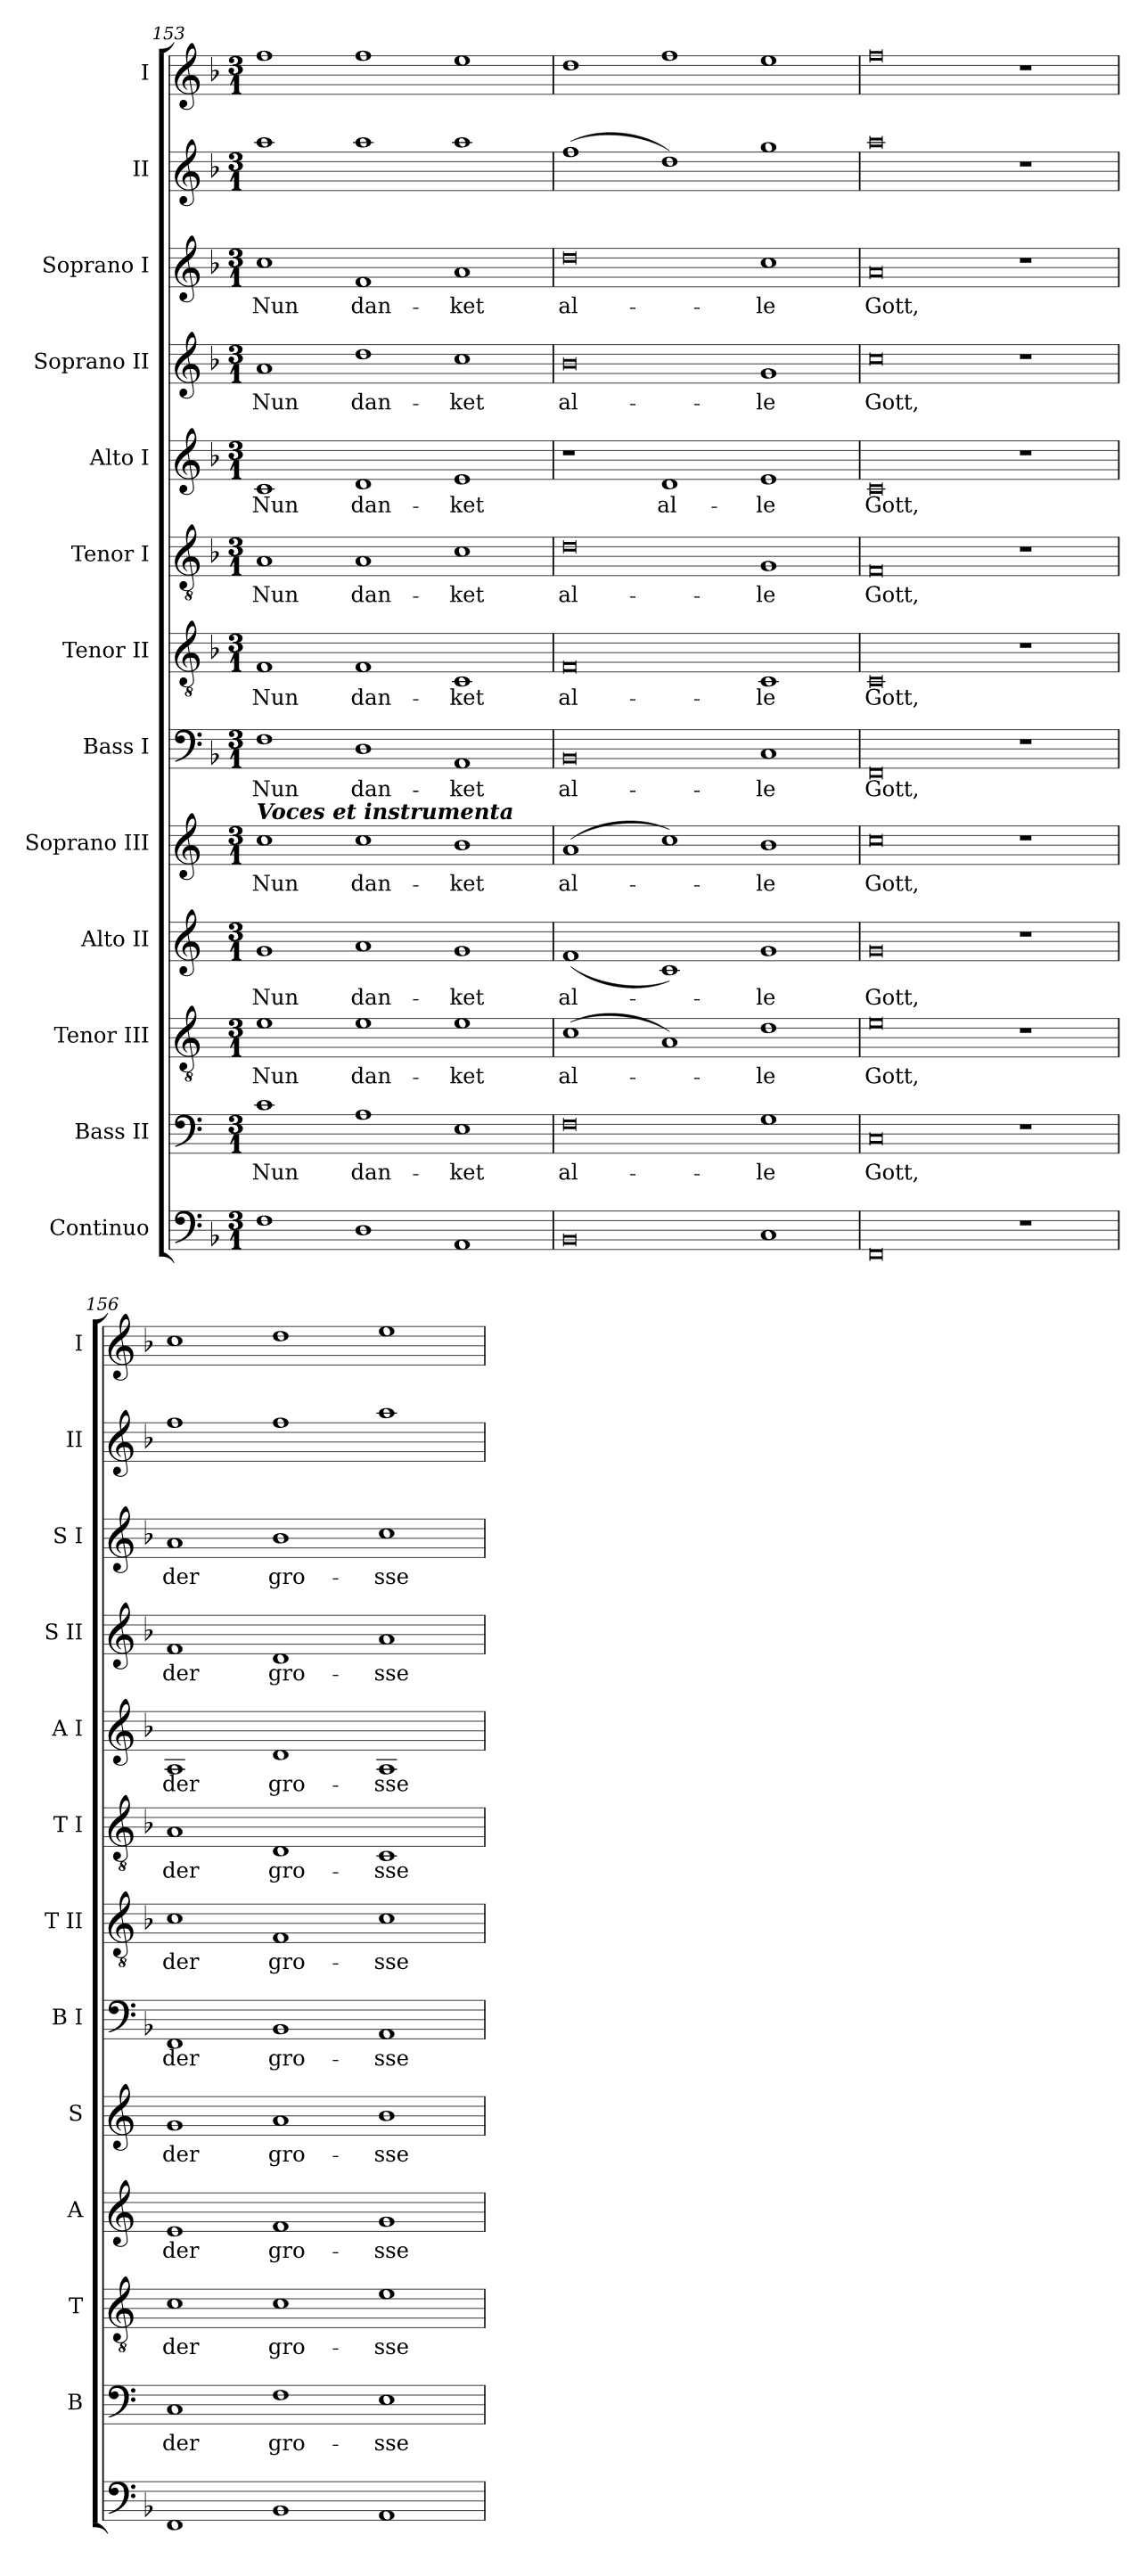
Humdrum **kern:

**kern	**kern	**text	**kern	**text	**kern	**text	**kern	**text	**kern	**text	**kern	**text	**kern	**text	**kern	**text	**kern	**text	**kern	**text	**kern	**kern
*part13	*part12	*part12	*part11	*part11	*part10	*part10	*part9	*part9	*part8	*part8	*part7	*part7	*part6	*part6	*part5	*part5	*part4	*part4	*part3	*part3	*part2	*part1
*staff13	*staff12	*staff12	*staff11	*staff11	*staff10	*staff10	*staff9	*staff9	*staff8	*staff8	*staff7	*staff7	*staff6	*staff6	*staff5	*staff5	*staff4	*staff4	*staff3	*staff3	*staff2	*staff1
*I"Continuo	*I"Bass II	*	*I"Tenor III	*	*I"Alto II	*	*I"Soprano III	*	*I"Bass I	*	*I"Tenor II	*	*I"Tenor I	*	*I"Alto I	*	*I"Soprano II	*	*I"Soprano I	*	*I"II	*I"I
*	*I'B	*	*I'T	*	*I'A	*	*I'S	*	*I'B I	*	*I'T II	*	*I'T I	*	*I'A I	*	*I'S II	*	*I'S I	*	*I'II	*I'I
!!LO:LB:g=z
*clefF4	*clefF4	*	*clefGv2	*	*clefG2	*	*clefG2	*	*clefF4	*	*clefGv2	*	*clefGv2	*	*clefG2	*	*clefG2	*	*clefG2	*	*clefG2	*clefG2
*	*ITrd4c7	*	*ITrd4c7	*	*ITrd4c7	*	*ITrd4c7	*	*	*	*	*	*	*	*	*	*	*	*	*	*	*
*k[b-]	*k[b-]	*	*k[b-]	*	*k[b-]	*	*k[b-]	*	*k[b-]	*	*k[b-]	*	*k[b-]	*	*k[b-]	*	*k[b-]	*	*k[b-]	*	*k[b-]	*k[b-]
*F:	*F:	*	*F:	*	*F:	*	*F:	*	*F:	*	*F:	*	*F:	*	*F:	*	*F:	*	*F:	*	*F:	*F:
*M3/1	*M3/1	*	*M3/1	*	*M3/1	*	*M3/1	*	*M3/1	*	*M3/1	*	*M3/1	*	*M3/1	*	*M3/1	*	*M3/1	*	*M3/1	*M3/1
=153	=153	=153	=153	=153	=153	=153	=153	=153	=153	=153	=153	=153	=153	=153	=153	=153	=153	=153	=153	=153	=153	=153
!	!	!	!	!	!	!	!LO:TX:a:Bi:t=Voces et instrumenta	!	!	!	!	!	!	!	!	!	!	!	!	!	!	!
!	!	!LO:LY:b	!	!LO:LY:b	!	!LO:LY:b	!	!LO:LY:b	!	!LO:LY:b	!	!LO:LY:b	!	!LO:LY:b	!	!LO:LY:b	!	!LO:LY:b	!	!LO:LY:b	!	!
1F	1F	Nun	1A	Nun	1c	Nun	1f	Nun	1F	Nun	1F	Nun	1A	Nun	1c	Nun	1a	Nun	1cc	Nun	1aa	1ff
!	!	!LO:LY:b	!	!LO:LY:b	!	!LO:LY:b	!	!LO:LY:b	!	!LO:LY:b	!	!LO:LY:b	!	!LO:LY:b	!	!LO:LY:b	!	!LO:LY:b	!	!LO:LY:b	!	!
1D	1D	dan-	1A	dan-	1d	dan-	1f	dan-	1D	dan-	1F	dan-	1A	dan-	1d	dan-	1dd	dan-	1f	dan-	1aa	1ff
!	!	!LO:LY:b	!	!LO:LY:b	!	!LO:LY:b	!	!LO:LY:b	!	!LO:LY:b	!	!LO:LY:b	!	!LO:LY:b	!	!LO:LY:b	!	!LO:LY:b	!	!LO:LY:b	!	!
1AA	1AA	-ket	1A	-ket	1c	-ket	1e	-ket	1AA	-ket	1C	-ket	1c	-ket	1e	-ket	1cc	-ket	1a	-ket	1aa	1ee
=154	=154	=154	=154	=154	=154	=154	=154	=154	=154	=154	=154	=154	=154	=154	=154	=154	=154	=154	=154	=154	=154	=154
!	!	!LO:LY:b	!	!LO:LY:b	!	!LO:LY:b	!	!LO:LY:b	!	!LO:LY:b	!	!LO:LY:b	!	!LO:LY:b	!	!	!	!LO:LY:b	!	!LO:LY:b	!	!
0BB-	0BB-	al-	(<1F	al-	(<1B-	al-	(<1d	al-	0BB-	al-	0F	al-	0d	al-	1r	.	0b-	al-	0dd	al-	(>1ff	1dd
!	!	!	!	!	!	!	!	!	!	!	!	!	!	!	!	!LO:LY:b	!	!	!	!	!	!
.	.	.	1D)	.	1F)	.	1f)	.	.	.	.	.	.	.	1d	al-	.	.	.	.	1dd)	1ff
!	!	!LO:LY:b	!	!LO:LY:b	!	!LO:LY:b	!	!LO:LY:b	!	!LO:LY:b	!	!LO:LY:b	!	!LO:LY:b	!	!LO:LY:b	!	!LO:LY:b	!	!LO:LY:b	!	!
1C	1C	-le	1G	le	1c	le	1e	le	1C	-le	1C	-le	1G	-le	1e	-le	1g	-le	1cc	-le	1gg	1ee
=155	=155	=155	=155	=155	=155	=155	=155	=155	=155	=155	=155	=155	=155	=155	=155	=155	=155	=155	=155	=155	=155	=155
!	!	!LO:LY:b	!	!LO:LY:b	!	!LO:LY:b	!	!LO:LY:b	!	!LO:LY:b	!	!LO:LY:b	!	!LO:LY:b	!	!LO:LY:b	!	!LO:LY:b	!	!LO:LY:b	!	!
0FF	0FF	Gott,	0A	Gott,	0c	Gott,	0f	Gott,	0FF	Gott,	0C	Gott,	0F	Gott,	0c	Gott,	0cc	Gott,	0a	Gott,	0aa	0ff
1r	1r	.	1r	.	1r	.	1r	.	1r	.	1r	.	1r	.	1r	.	1r	.	1r	.	1r	1r
=156	=156	=156	=156	=156	=156	=156	=156	=156	=156	=156	=156	=156	=156	=156	=156	=156	=156	=156	=156	=156	=156	=156
!	!	!LO:LY:b	!	!LO:LY:b	!	!LO:LY:b	!	!LO:LY:b	!	!LO:LY:b	!	!LO:LY:b	!	!LO:LY:b	!	!LO:LY:b	!	!LO:LY:b	!	!LO:LY:b	!	!
1FF	1FF	der	1F	der	1A	der	1c	der	1FF	der	1c	der	1A	der	1A	der	1f	der	1a	der	1ff	1cc
!	!	!LO:LY:b	!	!LO:LY:b	!	!LO:LY:b	!	!LO:LY:b	!	!LO:LY:b	!	!LO:LY:b	!	!LO:LY:b	!	!LO:LY:b	!	!LO:LY:b	!	!LO:LY:b	!	!
1BB-	1BB-	gro-	1F	gro-	1B-	gro-	1d	gro-	1BB-	gro-	1F	gro-	1D	gro-	1d	gro-	1d	gro-	1b-	gro-	1ff	1dd
!	!	!LO:LY:b	!	!LO:LY:b	!	!LO:LY:b	!	!LO:LY:b	!	!LO:LY:b	!	!LO:LY:b	!	!LO:LY:b	!	!LO:LY:b	!	!LO:LY:b	!	!LO:LY:b	!	!
1AA	1AA	-sse	1A	-sse	1c	-sse	1e	-sse	1AA	-sse	1c	-sse	1C	-sse	1A	-sse	1a	-sse	1cc	-sse	1aa	1ee
=	=	=	=	=	=	=	=	=	=	=	=	=	=	=	=	=	=	=	=	=	=	=
*-	*-	*-	*-	*-	*-	*-	*-	*-	*-	*-	*-	*-	*-	*-	*-	*-	*-	*-	*-	*-	*-	*-
